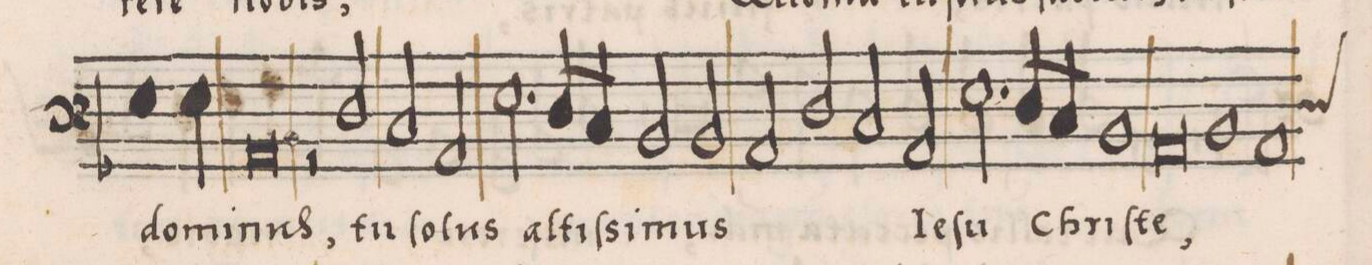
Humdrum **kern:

**kern	**text
*I"BASSVS	*
*clefF3	*
*k[b-]	*
*met(C|)	*
*M3/2	*
1G\	do-
2G\	-mi-
=96-	=96-
0.C/	-nus,
=97-	=97-
2r	.
2F/	tu
2E/	ſo-
2C/	-lus
=98-	=98-
2.G\	al-
8F/L	-tiſ-
8E/J	.
2D/	-si-
2D/	-mus
=99-	=99-
2C/	.
2F/	.
2E/	.
2C/	Ie-
=100-	=100-
2.G\	-ſu
8F/L	.
8E/J	.
1D/	Chri-
=101-	=101-
0C/	-ſte,
=102-	=102-
1D/	.
*custos:F	*
1C/	.
=103-	=103-
*-	*-
